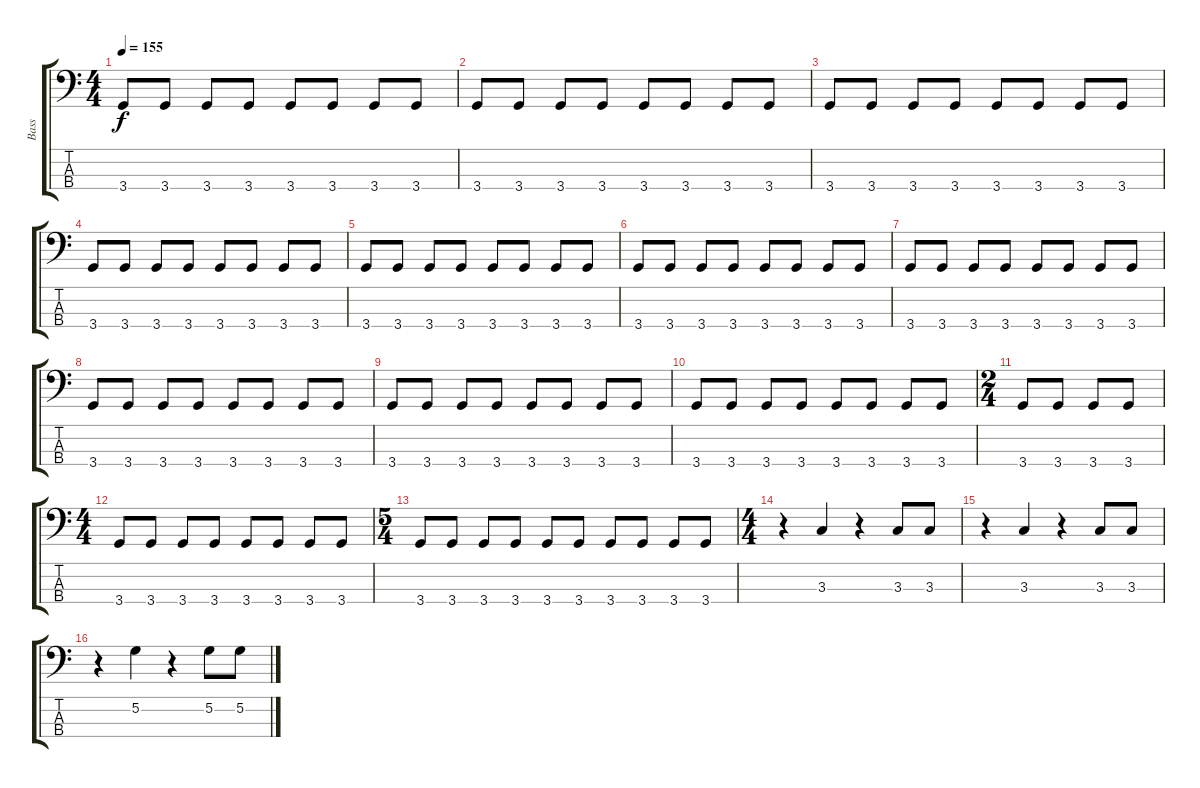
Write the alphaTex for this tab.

\track ("Bass" "Bass") {instrument electricbasspick}
\staff {score tabs}
\tuning (G2 D2 A1 E1) {hide}
\ts (4 4)
\tempo 155
\clef f4
\ks c
3.4.8{dy f} 3.4.8 3.4.8 3.4.8 3.4.8 3.4.8 3.4.8 3.4.8 |
3.4.8 3.4.8 3.4.8 3.4.8 3.4.8 3.4.8 3.4.8 3.4.8 |
3.4.8 3.4.8 3.4.8 3.4.8 3.4.8 3.4.8 3.4.8 3.4.8 |
3.4.8 3.4.8 3.4.8 3.4.8 3.4.8 3.4.8 3.4.8 3.4.8 |
3.4.8 3.4.8 3.4.8 3.4.8 3.4.8 3.4.8 3.4.8 3.4.8 |
3.4.8 3.4.8 3.4.8 3.4.8 3.4.8 3.4.8 3.4.8 3.4.8 |
3.4.8 3.4.8 3.4.8 3.4.8 3.4.8 3.4.8 3.4.8 3.4.8 |
3.4.8 3.4.8 3.4.8 3.4.8 3.4.8 3.4.8 3.4.8 3.4.8 |
3.4.8 3.4.8 3.4.8 3.4.8 3.4.8 3.4.8 3.4.8 3.4.8 |
3.4.8 3.4.8 3.4.8 3.4.8 3.4.8 3.4.8 3.4.8 3.4.8 |
\ts (2 4)
3.4.8 3.4.8 3.4.8 3.4.8 |
\ts (4 4)
3.4.8 3.4.8 3.4.8 3.4.8 3.4.8 3.4.8 3.4.8 3.4.8 |
\ts (5 4)
3.4.8 3.4.8 3.4.8 3.4.8 3.4.8 3.4.8 3.4.8 3.4.8 3.4.8 3.4.8 |
\ts (4 4)
r.4 3.3.4 r.4 3.3.8 3.3.8 |
r.4 3.3.4 r.4 3.3.8 3.3.8 |
r.4 5.2.4 r.4 5.2.8 5.2.8
